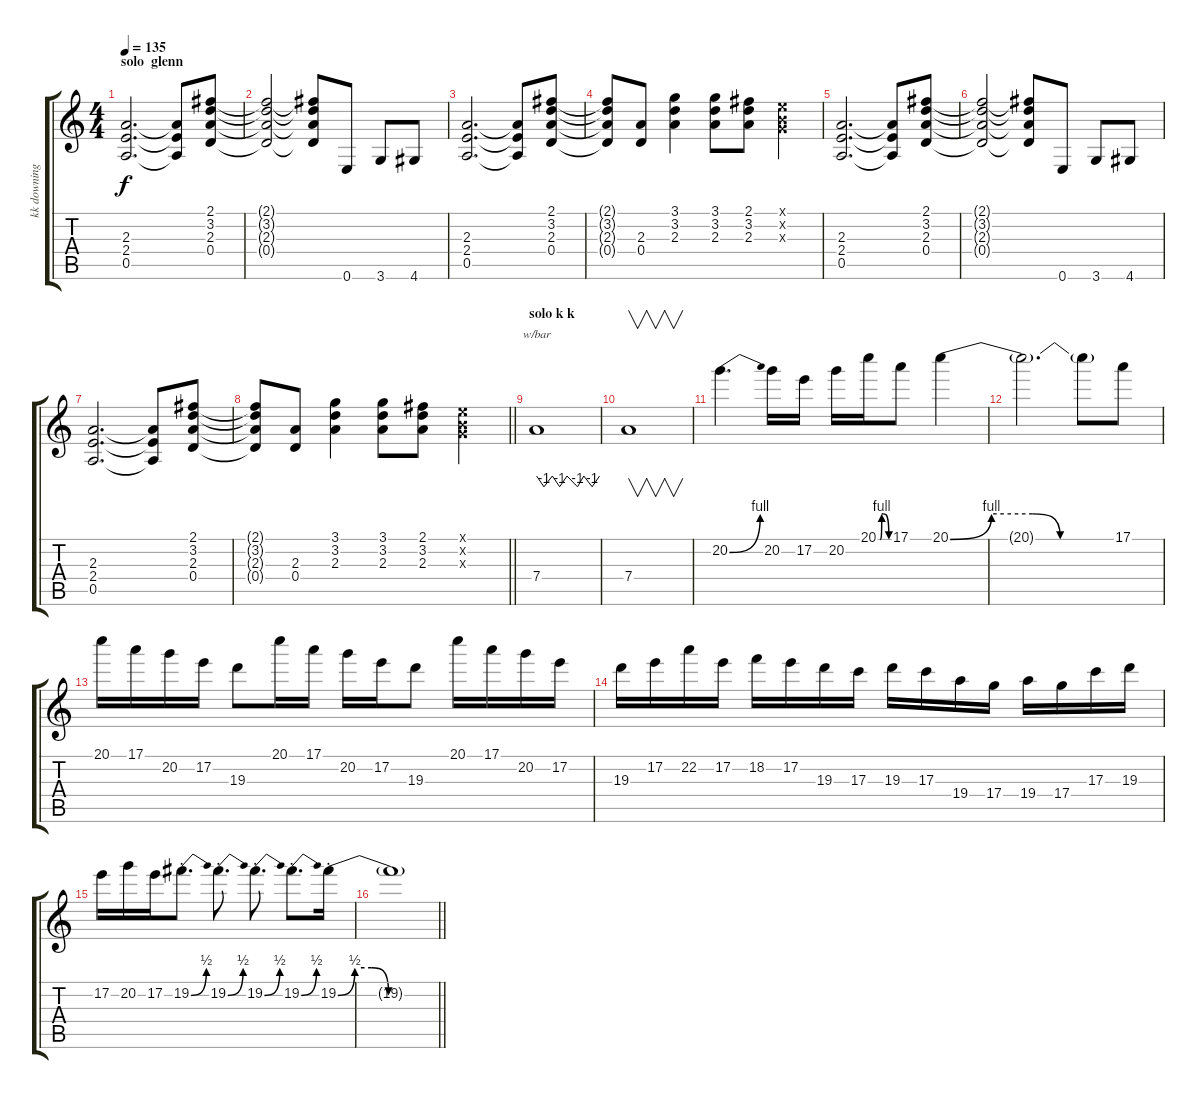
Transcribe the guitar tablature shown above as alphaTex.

\track ("kk downing" "kk downing") {instrument distortionguitar}
\staff {score tabs}
\tuning (E4 B3 G3 D3 A2 E2) {hide}
\ts (4 4)
\section ("" "solo  glenn")
\tempo 135
\clef g2
\ks c
(2.3 2.4 0.5).2{d dy f} (2.3{t} 2.4{t} 0.5{t}).8 (2.1 3.2 2.3 0.4).8 |
(2.1{t} 3.2{t} 2.3{t} 0.4{t}).2 (2.1{t} 3.2{t} 2.3{t} 0.4{t}).8 0.6.8 3.6.8 4.6.8 |
(2.3 2.4 0.5).2{d} (2.3{t} 2.4{t} 0.5{t}).8 (2.1 3.2 2.3 0.4).8 |
(2.1{t} 3.2{t} 2.3{t} 0.4{t}).8 (2.3 0.4).8 (3.1 3.2 2.3).4 (3.1 3.2 2.3).8 (2.1 3.2 2.3).8 (0.1{x} 0.2{x} 0.3{x}).4 |
(2.3 2.4 0.5).2{d} (2.3{t} 2.4{t} 0.5{t}).8 (2.1 3.2 2.3 0.4).8 |
(2.1{t} 3.2{t} 2.3{t} 0.4{t}).2 (2.1{t} 3.2{t} 2.3{t} 0.4{t}).8 0.6.8 3.6.8 4.6.8 |
(2.3 2.4 0.5).2{d} (2.3{t} 2.4{t} 0.5{t}).8 (2.1 3.2 2.3 0.4).8 |
\barLineRight lightlight
(2.1{t} 3.2{t} 2.3{t} 0.4{t}).8 (2.3 0.4).8 (3.1 3.2 2.3).4 (3.1 3.2 2.3).8 (2.1 3.2 2.3).8 (0.1{x} 0.2{x} 0.3{x}).4 |
\section ("" "solo k k")
7.4.1{tbe (custom default 0 0 7 -4 15 0 22 -4 29 0 39 -4 45 0 53 -4 60 0) volume 10} |
7.4.1{v} |
20.2{be (bend 0 0 60 4)}.4{d} 20.2.16 17.2.16 20.2.16 20.1{be (custom 0 0 11 0 20 4 30 4 60 0)}.16 17.1.8 20.1{be (custom 0 0 15 4 30 4 40 0 60 0)}.4 |
20.1{t}.2{d} 20.1{t}.8 17.1.8 |
20.1.16 17.1.16 20.2.16 17.2.16 19.3.8 20.1.16 17.1.16 20.2.16 17.2.16 19.3.8 20.1.16 17.1.16 20.2.16 17.2.16 |
19.3.16 17.2.16 22.2.16 17.2.16 18.2.16 17.2.16 19.3.16 17.3.16 19.3.16 17.3.16 19.4.16 17.4.16 19.4.16 17.4.16 17.3.16 19.3.16 |
17.2.16 20.2.16 17.2.16 19.2{be (bend 0 0 60 2) st}.8{d} 19.2{be (bend 0 0 60 2) st}.8{d} 19.2{be (bend 0 0 60 2) st}.8{d} 19.2{be (bend 0 0 60 2) st}.8{d} 19.2{be (custom 0 0 10 2 20 2 30 0 60 0) st}.16 |
\barLineRight lightlight
19.2{t}.1
